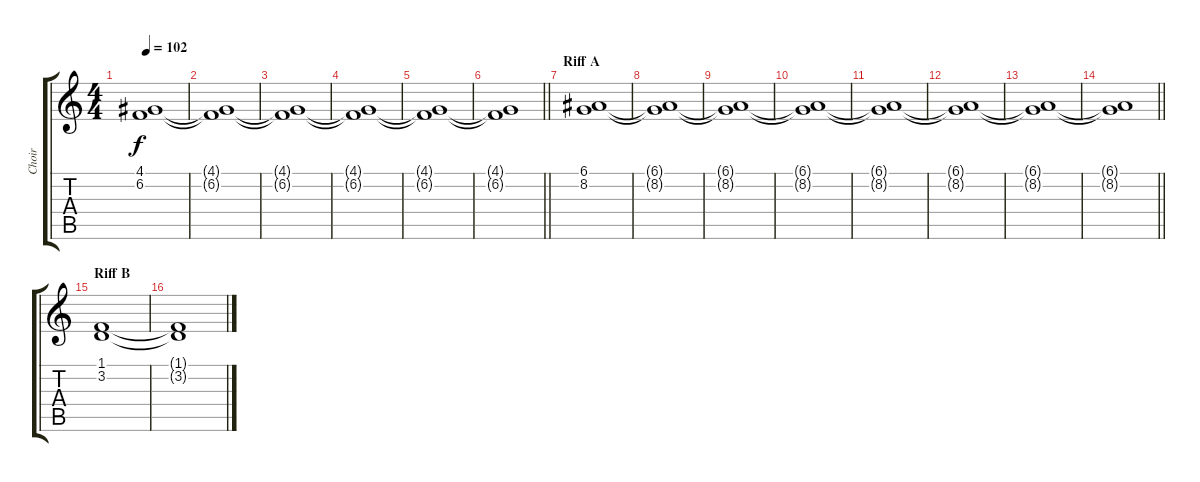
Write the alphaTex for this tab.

\track ("Choir" "Choir") {instrument pad4choir}
\staff {score tabs}
\tuning (E4 B3 G3 D3 A2 E2) {hide}
\ts (4 4)
\tempo 102
\clef g2
\ks c
(4.1{t} 6.2{t}).1{dy f} |
(4.1{t} 6.2{t}).1 |
(4.1{t} 6.2{t}).1 |
(4.1{t} 6.2{t}).1 |
(4.1{t} 6.2{t}).1 |
\barLineRight lightlight
(4.1{t} 6.2{t}).1 |
\section ("" "Riff A")
(6.1 8.2).1 |
(6.1{t} 8.2{t}).1 |
(6.1{t} 8.2{t}).1 |
(6.1{t} 8.2{t}).1 |
(6.1{t} 8.2{t}).1 |
(6.1{t} 8.2{t}).1 |
(6.1{t} 8.2{t}).1 |
\barLineRight lightlight
(6.1{t} 8.2{t}).1 |
\section ("" "Riff B")
(1.1 3.2).1 |
(1.1{t} 3.2{t}).1
